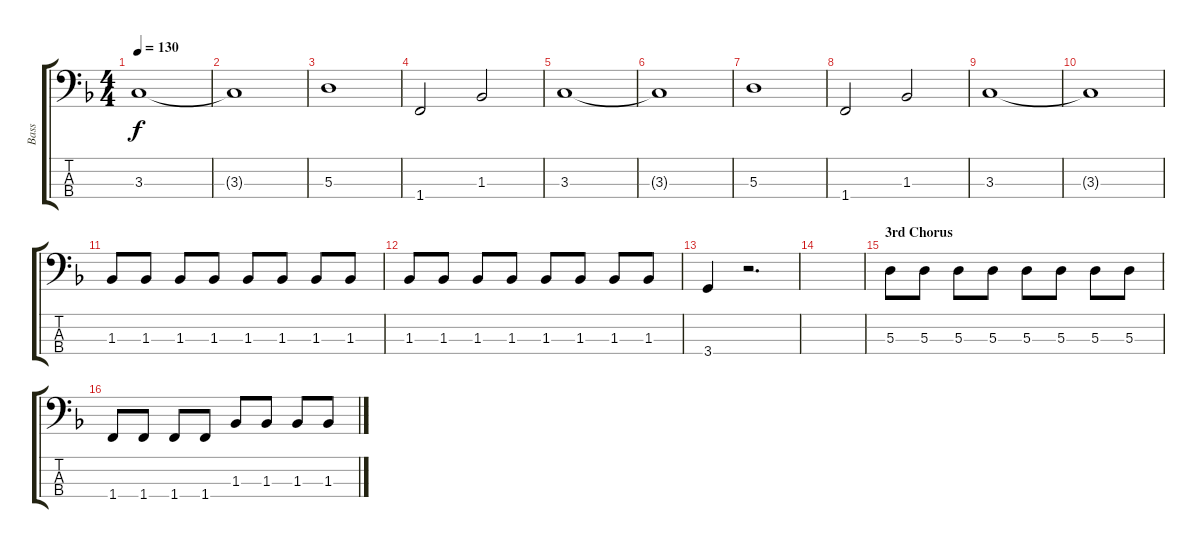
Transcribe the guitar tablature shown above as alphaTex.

\track ("Bass" "Bass") {instrument electricbasspick}
\staff {score tabs}
\tuning (G2 D2 A1 E1) {hide}
\ts (4 4)
\tempo 130
\clef f4
\ks dminor
3.3.1{dy f} |
3.3{t}.1 |
5.3.1 |
1.4.2 1.3.2 |
3.3.1 |
3.3{t}.1 |
5.3.1 |
1.4.2 1.3.2 |
3.3.1 |
3.3{t}.1 |
1.3.8 1.3.8 1.3.8 1.3.8 1.3.8 1.3.8 1.3.8 1.3.8 |
1.3.8 1.3.8 1.3.8 1.3.8 1.3.8 1.3.8 1.3.8 1.3.8 |
3.4.4 r.2{d} |
|
\section ("" "3rd Chorus")
5.3.8 5.3.8 5.3.8 5.3.8 5.3.8 5.3.8 5.3.8 5.3.8 |
1.4.8 1.4.8 1.4.8 1.4.8 1.3.8 1.3.8 1.3.8 1.3.8
